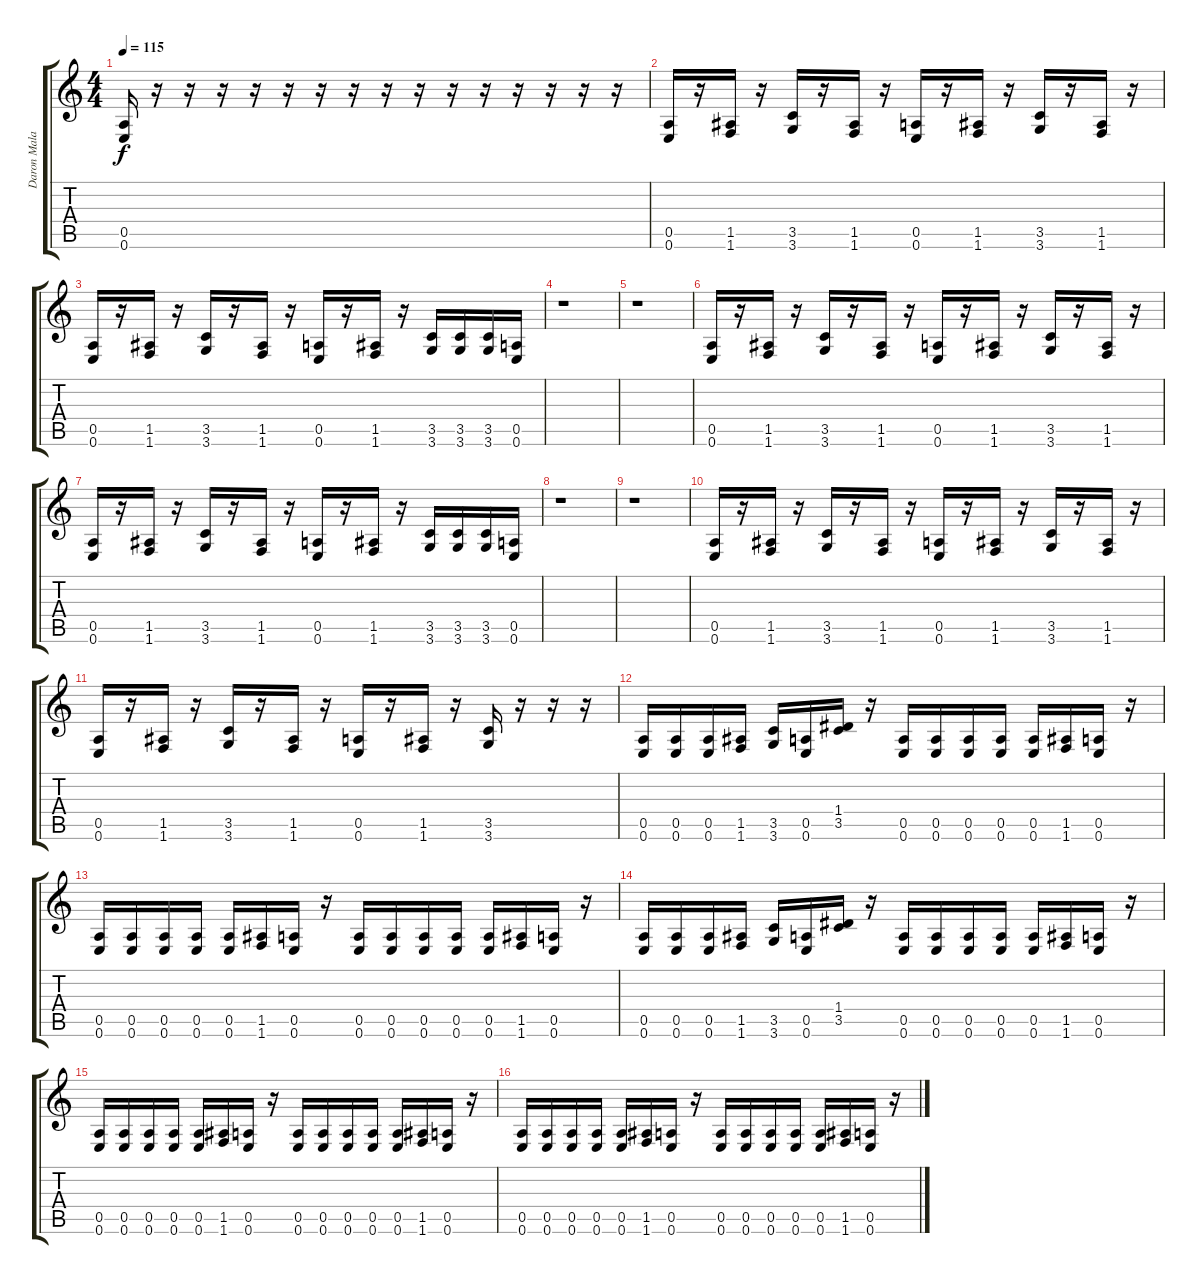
\track ("Daron Malakian" "Daron Mala") {instrument distortionguitar}
\staff {score tabs}
\tuning (E4 B3 G3 D3 A2 E2) {hide}
\ts (4 4)
\tempo 115
\clef g2
\ks c
(0.5 0.6).16{dy f instrument distortionguitar} r.16 r.16 r.16 r.16 r.16 r.16 r.16 r.16 r.16 r.16 r.16 r.16 r.16 r.16 r.16 |
(0.5 0.6).16 r.16 (1.5 1.6).16 r.16 (3.5 3.6).16 r.16 (1.5 1.6).16 r.16 (0.5 0.6).16 r.16 (1.5 1.6).16 r.16 (3.5 3.6).16 r.16 (1.5 1.6).16 r.16 |
(0.5 0.6).16 r.16 (1.5 1.6).16 r.16 (3.5 3.6).16 r.16 (1.5 1.6).16 r.16 (0.5 0.6).16 r.16 (1.5 1.6).16 r.16 (3.5 3.6).16 (3.5 3.6).16 (3.5 3.6).16 (0.5 0.6).16 |
r.1 |
r.1 |
(0.5 0.6).16 r.16 (1.5 1.6).16 r.16 (3.5 3.6).16 r.16 (1.5 1.6).16 r.16 (0.5 0.6).16 r.16 (1.5 1.6).16 r.16 (3.5 3.6).16 r.16 (1.5 1.6).16 r.16 |
(0.5 0.6).16 r.16 (1.5 1.6).16 r.16 (3.5 3.6).16 r.16 (1.5 1.6).16 r.16 (0.5 0.6).16 r.16 (1.5 1.6).16 r.16 (3.5 3.6).16 (3.5 3.6).16 (3.5 3.6).16 (0.5 0.6).16 |
r.1 |
r.1 |
(0.5 0.6).16 r.16 (1.5 1.6).16 r.16 (3.5 3.6).16 r.16 (1.5 1.6).16 r.16 (0.5 0.6).16 r.16 (1.5 1.6).16 r.16 (3.5 3.6).16 r.16 (1.5 1.6).16 r.16 |
(0.5 0.6).16 r.16 (1.5 1.6).16 r.16 (3.5 3.6).16 r.16 (1.5 1.6).16 r.16 (0.5 0.6).16 r.16 (1.5 1.6).16 r.16 (3.5 3.6).16 r.16 r.16 r.16 |
(0.5 0.6).16 (0.5 0.6).16 (0.5 0.6).16 (1.5 1.6).16 (3.5 3.6).16 (0.5 0.6).16 (1.4 3.5).16 r.16 (0.5 0.6).16 (0.5 0.6).16 (0.5 0.6).16 (0.5 0.6).16 (0.5 0.6).16 (1.5 1.6).16 (0.5 0.6).16 r.16 |
(0.5 0.6).16 (0.5 0.6).16 (0.5 0.6).16 (0.5 0.6).16 (0.5 0.6).16 (1.5 1.6).16 (0.5 0.6).16 r.16 (0.5 0.6).16 (0.5 0.6).16 (0.5 0.6).16 (0.5 0.6).16 (0.5 0.6).16 (1.5 1.6).16 (0.5 0.6).16 r.16 |
(0.5 0.6).16 (0.5 0.6).16 (0.5 0.6).16 (1.5 1.6).16 (3.5 3.6).16 (0.5 0.6).16 (1.4 3.5).16 r.16 (0.5 0.6).16 (0.5 0.6).16 (0.5 0.6).16 (0.5 0.6).16 (0.5 0.6).16 (1.5 1.6).16 (0.5 0.6).16 r.16 |
(0.5 0.6).16 (0.5 0.6).16 (0.5 0.6).16 (0.5 0.6).16 (0.5 0.6).16 (1.5 1.6).16 (0.5 0.6).16 r.16 (0.5 0.6).16 (0.5 0.6).16 (0.5 0.6).16 (0.5 0.6).16 (0.5 0.6).16 (1.5 1.6).16 (0.5 0.6).16 r.16 |
(0.5 0.6).16 (0.5 0.6).16 (0.5 0.6).16 (0.5 0.6).16 (0.5 0.6).16 (1.5 1.6).16 (0.5 0.6).16 r.16 (0.5 0.6).16 (0.5 0.6).16 (0.5 0.6).16 (0.5 0.6).16 (0.5 0.6).16 (1.5 1.6).16 (0.5 0.6).16 r.16
